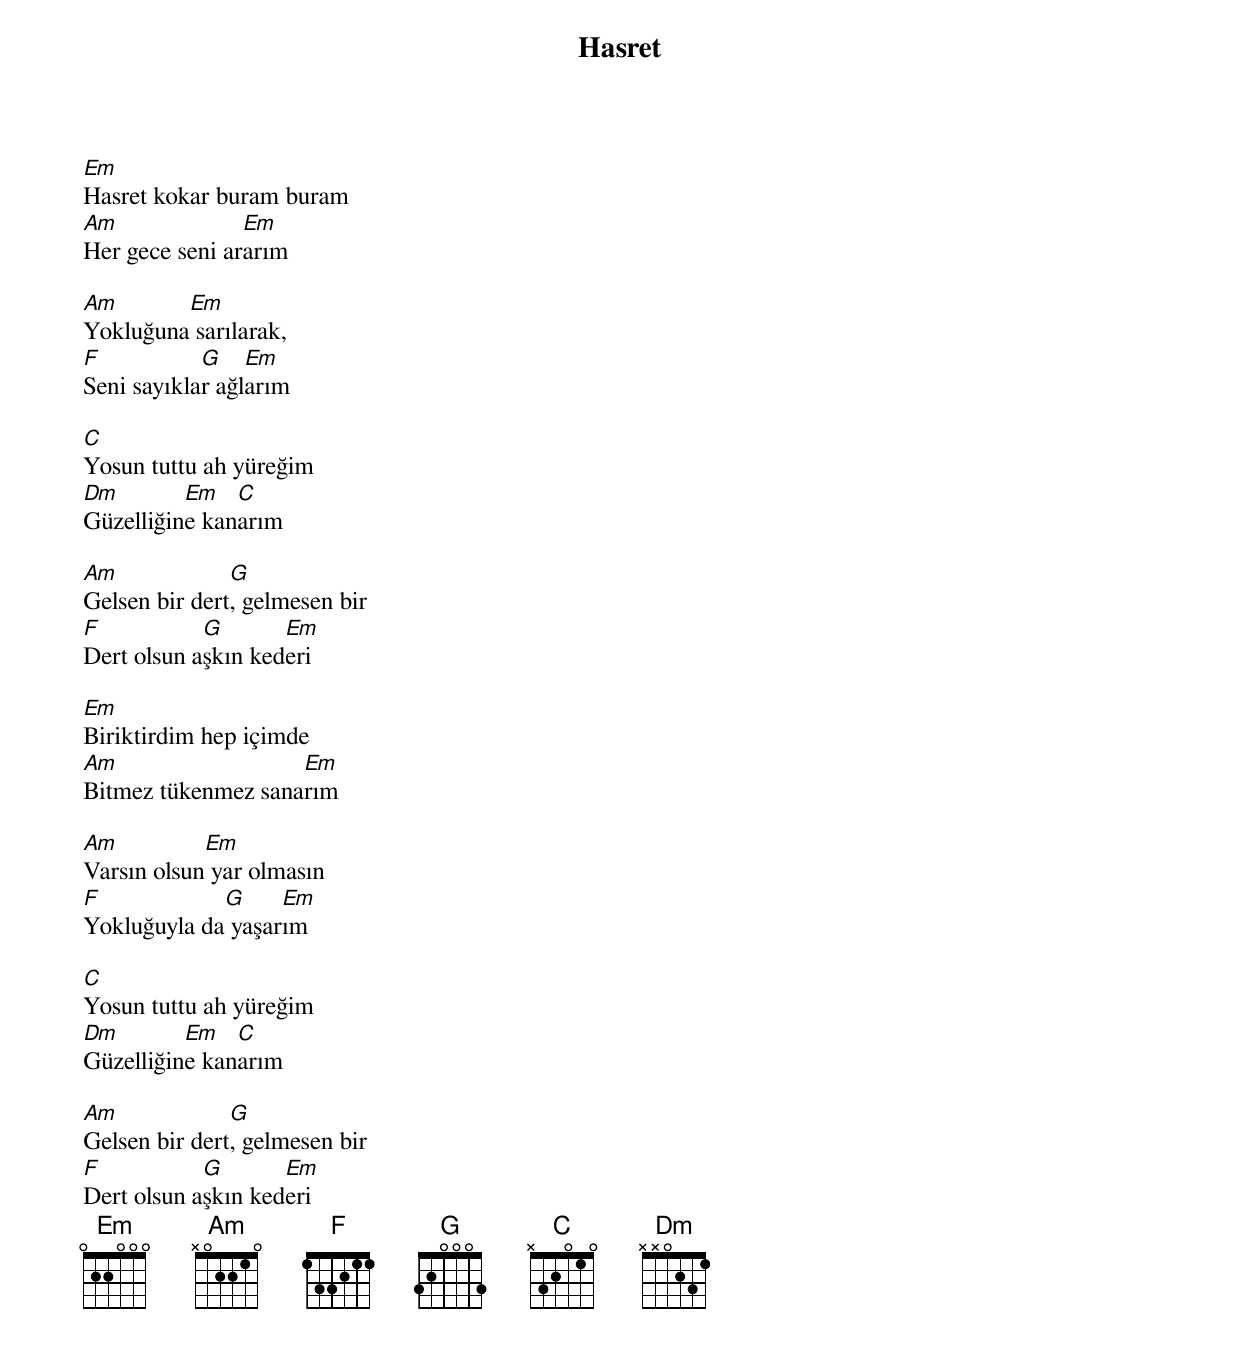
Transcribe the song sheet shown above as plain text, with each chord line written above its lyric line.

{title: Hasret}
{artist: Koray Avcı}

Em
Hasret kokar buram buram
Am              Em
Her gece seni ararım

Am       Em
Yokluğuna sarılarak,
F           G    Em
Seni sayıklar ağlarım

C
Yosun tuttu ah yüreğim
Dm        Em   C
Güzelliğine kanarım

Am             G
Gelsen bir dert, gelmesen bir
F           G       Em
Dert olsun aşkın kederi

Em
Biriktirdim hep içimde
Am                  Em
Bitmez tükenmez sanarım

Am          Em
Varsın olsun yar olmasın
F            G     Em
Yokluğuyla da yaşarım

C
Yosun tuttu ah yüreğim
Dm        Em   C
Güzelliğine kanarım

Am             G
Gelsen bir dert, gelmesen bir
F           G       Em
Dert olsun aşkın kederi
